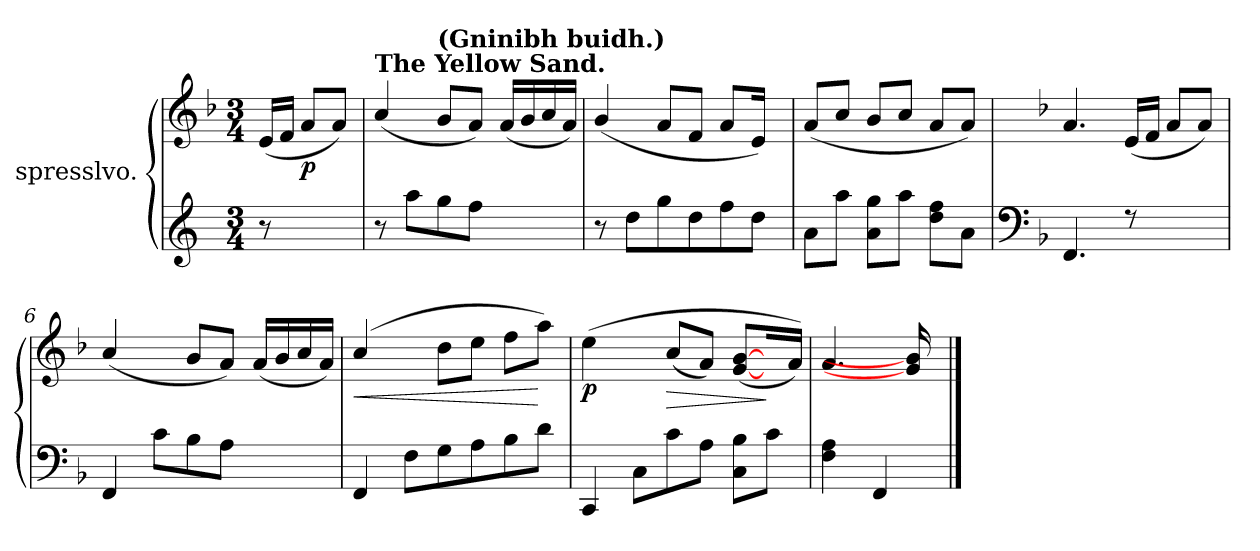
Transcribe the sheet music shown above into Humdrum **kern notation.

**kern	**kern	**dynam
*part1	*part1	*part1
*staff2	*staff1	*staff1/2
*I"spresslvo.	*	*
*	*clefG3	*
*	*k[b-]	*
*M3/4	*M3/4	*
=1	=1	=1
8r	(<16c/LL	.
.	16d/JJ	.
!	!	!LO:DY:b
4ryy	8f/L	p
.	8f/J)	.
=2	=2	=2
!	!LO:TX:a:B:t=The Yellow Sand.	!
8r	(<4a/	.
8aa\L	.	.
!	!LO:TX:a:B:t=(Gninibh buidh.)	!
8gg\	8g/L	.
8ff\J	8f/J)	.
4ryy	(<16f/LL	.
.	16g/	.
.	16a/	.
.	16f/JJ)	.
=3	=3	=3
8r	(<4g/	.
8dd\L	.	.
8gg\	8f/L	.
8dd\	8d/J	.
8ff\	8f/L	.
8dd\J	16c/Jk)	.
.	16ryy	.
=4	=4	=4
8a\L	(<8f/L	.
8aa\J	8a/J	.
8a\ 8gg\L	8g/L	.
8aa\J	8a/J	.
8dd\ 8ff\L	8f/L	.
8a\J	8f/J)	.
!!LO:LB:g=z
=5	=5	=5
*clefF4	*	*
*k[b-]	*k[b-]	*
4.FF/	4.f/	.
8rE	(<16c/LL	.
.	16d/JJ	.
4ryy	8f/L	.
.	8f/J)	.
=6	=6	=6
4FF/	(<4a/	.
8c\L	8ryy	.
8B-\	8g/L	.
8A\J	8f/J)	.
4ryy	(<16f/LL	.
.	16g/	.
.	16a/	.
.	16f/JJ)	.
=7	=7	=7
!	!	!LO:HP:b
4FF/	(>4a/	<
8F\L	8ryy	.
8G\	8b-\L	.
8A\	8cc\J	.
8B-\	8dd\L	.
8d\J	8ff\J)	[
=8	=8	=8
!	!	!LO:DY:b
4CC/	(>4cc\	p
8C\L	8ryy	.
!	!	!LO:HP:b
8c\	(<8a/L	>
8A\J	8f/J)	.
8C\ 8B-\L	(<[8e/ [8g/L	.
8c\J	16ryy	]
.	16f/Jk))	.
=9	=9	=9
4F\ 4A\	4.f/	.
4FF/	.	.
.	16e/] 16g/]L	.
.	16ryy	.
==	==	==
*-	*-	*-
